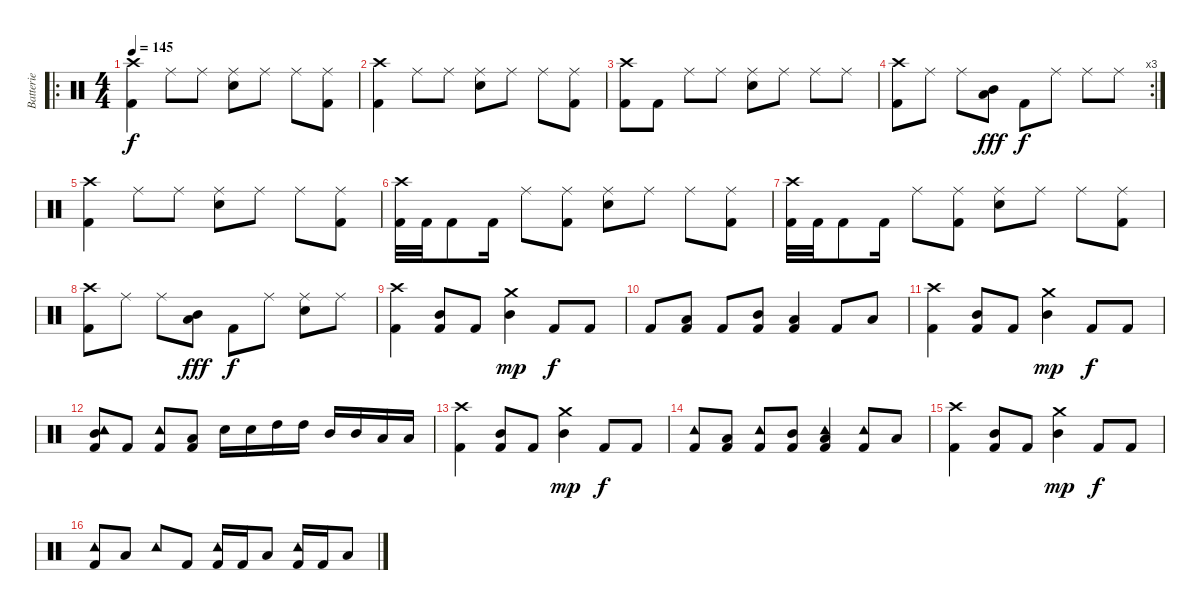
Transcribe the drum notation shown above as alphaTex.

\track ("Batterie" "Batterie") {instrument percussion}
\staff {score}
\articulation defaults
\ro
\ts (4 4)
\tempo 145
\clef neutral
\ks c
("Crash high (hit)" "Kick (hit) 2").4{dy f} "Ride (middle)".8 "Ride (middle)".8 ("Ride (middle)" "Electric Snare (hit)").8 "Ride (middle)".8 "Ride (middle)".8 ("Ride (middle)" "Kick (hit) 2").8 |
("Crash high (hit)" "Kick (hit) 2").4 "Ride (middle)".8 "Ride (middle)".8 ("Ride (middle)" "Electric Snare (hit)").8 "Ride (middle)".8 "Ride (middle)".8 ("Ride (middle)" "Kick (hit) 2").8 |
("Crash high (hit)" "Kick (hit) 2").8 "Kick (hit) 2".8 "Ride (middle)".8 "Ride (middle)".8 ("Ride (middle)" "Electric Snare (hit)").8 "Ride (middle)".8 "Ride (middle)".8 "Ride (middle)".8 |
\rc 3
("Crash high (hit)" "Kick (hit) 2").8 "Ride (middle)".8 "Ride (middle)".8 ("Mid Tom (hit)" "Low Tom (hit)").8{dy fff} "Kick (hit) 2".8{dy f} "Ride (middle)".8 "Ride (middle)".8 "Ride (middle)".8 |
("Crash high (hit)" "Kick (hit) 2").4 "Ride (middle)".8 "Ride (middle)".8 ("Ride (middle)" "Electric Snare (hit)").8 "Ride (middle)".8 "Ride (middle)".8 ("Ride (middle)" "Kick (hit) 2").8 |
("Crash high (hit)" "Kick (hit) 2").32 "Kick (hit) 2".32 "Kick (hit) 2".8 "Kick (hit) 2".16 "Ride (middle)".8 ("Ride (middle)" "Kick (hit) 2").8 ("Ride (middle)" "Electric Snare (hit)").8 "Ride (middle)".8 "Ride (middle)".8 ("Ride (middle)" "Kick (hit) 2").8 |
("Crash high (hit)" "Kick (hit) 2").32 "Kick (hit) 2".32 "Kick (hit) 2".8 "Kick (hit) 2".16 "Ride (middle)".8 ("Ride (middle)" "Kick (hit) 2").8 ("Ride (middle)" "Electric Snare (hit)").8 "Ride (middle)".8 "Ride (middle)".8 ("Ride (middle)" "Kick (hit) 2").8 |
("Crash high (hit)" "Kick (hit) 2").8 "Ride (middle)".8 "Ride (middle)".8 ("Mid Tom (hit)" "Low Tom (hit)").8{dy fff} "Kick (hit) 2".8{dy f} "Ride (middle)".8 ("Ride (middle)" "Electric Snare (hit)").8 "Ride (middle)".8 |
("Crash high (hit)" "Kick (hit) 2").4 ("Mid Tom (hit)" "Kick (hit) 2").8 "Kick (hit) 2".8 ("Crash medium (hit)" "Mid Tom (hit)").4{dy mp} "Kick (hit) 2".8{dy f} "Kick (hit) 2".8 |
"Kick (hit) 2".8 ("Low Tom (hit)" "Kick (hit) 2").8 "Kick (hit) 2".8 ("Mid Tom (hit)" "Kick (hit) 2").8 ("Low Tom (hit)" "Kick (hit) 2").4 "Kick (hit) 2".8 "Low Tom (hit)".8 |
("Crash high (hit)" "Kick (hit) 2").4 ("Mid Tom (hit)" "Kick (hit) 2").8 "Kick (hit) 2".8 ("Crash medium (hit)" "Mid Tom (hit)").4{dy mp} "Kick (hit) 2".8{dy f} "Kick (hit) 2".8 |
("Tambourine (hit)" "Mid Tom (hit)" "Kick (hit) 2").8 "Kick (hit) 2".8 ("Tambourine (hit)" "Kick (hit) 2").8 ("Low Tom (hit)" "Kick (hit) 2").8 "Electric Snare (hit)".16 "Electric Snare (hit)".16 "High Tom (hit)".16 "High Tom (hit)".16 "Mid Tom (hit)".16 "Mid Tom (hit)".16 "Low Tom (hit)".16 "Low Tom (hit)".16 |
("Crash high (hit)" "Kick (hit) 2").4 ("Mid Tom (hit)" "Kick (hit) 2").8 "Kick (hit) 2".8 ("Crash medium (hit)" "Mid Tom (hit)").4{dy mp} "Kick (hit) 2".8{dy f} "Kick (hit) 2".8 |
("Tambourine (hit)" "Kick (hit) 2").8 ("Low Tom (hit)" "Kick (hit) 2").8 ("Tambourine (hit)" "Kick (hit) 2").8 ("Mid Tom (hit)" "Kick (hit) 2").8 ("Tambourine (hit)" "Low Tom (hit)" "Kick (hit) 2").4 ("Tambourine (hit)" "Kick (hit) 2").8 "Low Tom (hit)".8 |
("Crash high (hit)" "Kick (hit) 2").4 ("Mid Tom (hit)" "Kick (hit) 2").8 "Kick (hit) 2".8 ("Crash medium (hit)" "Mid Tom (hit)").4{dy mp} "Kick (hit) 2".8{dy f} "Kick (hit) 2".8 |
("Tambourine (hit)" "Kick (hit) 2").8 "Low Tom (hit)".8 "Tambourine (hit)".8 "Kick (hit) 2".8 ("Tambourine (hit)" "Kick (hit) 2").16 "Kick (hit) 2".16 "Low Tom (hit)".8 ("Tambourine (hit)" "Kick (hit) 2").16 "Kick (hit) 2".16 "Low Tom (hit)".8
